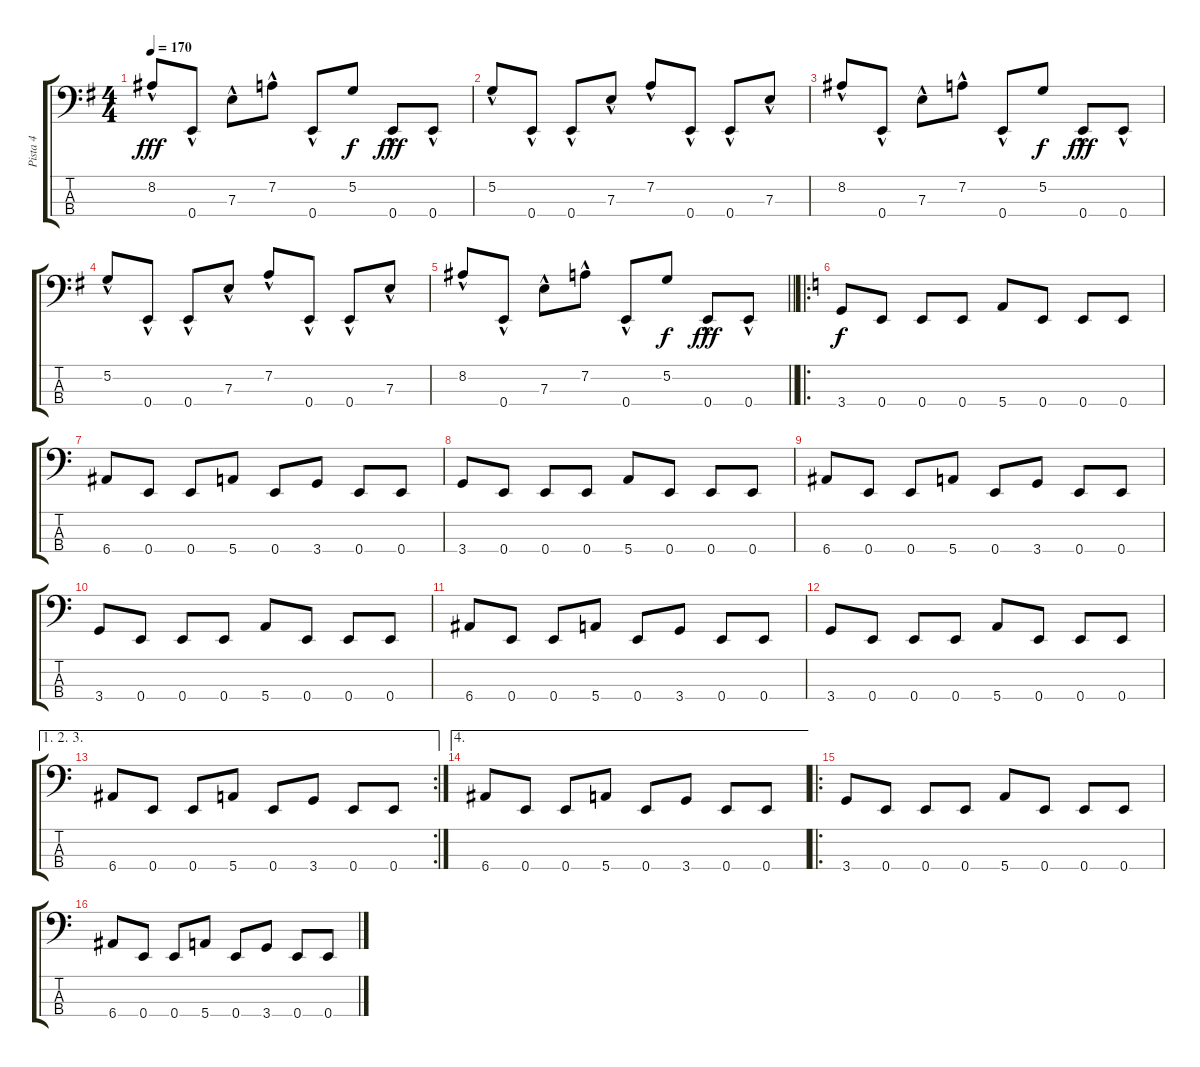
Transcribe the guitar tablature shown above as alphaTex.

\track ("Pista 4" "Pista 4") {instrument electricbassfinger}
\staff {score tabs}
\tuning (G2 D2 A1 E1) {hide}
\ts (4 4)
\tempo 170
\clef f4
\ks g
8.2{hac}.8{dy fff} 0.4{hac}.8 7.3{hac}.8 7.2{hac}.8 0.4{hac}.8 5.2.8{dy f} 0.4{hac}.8{dy fff} 0.4{hac}.8 |
5.2{hac}.8 0.4{hac}.8 0.4{hac}.8 7.3{hac}.8 7.2{hac}.8 0.4{hac}.8 0.4{hac}.8 7.3{hac}.8 |
8.2{hac}.8 0.4{hac}.8 7.3{hac}.8 7.2{hac}.8 0.4{hac}.8 5.2.8{dy f} 0.4{hac}.8{dy fff} 0.4{hac}.8 |
5.2{hac}.8 0.4{hac}.8 0.4{hac}.8 7.3{hac}.8 7.2{hac}.8 0.4{hac}.8 0.4{hac}.8 7.3{hac}.8 |
\barLineRight lightlight
8.2{hac}.8 0.4{hac}.8 7.3{hac}.8 7.2{hac}.8 0.4{hac}.8 5.2.8{dy f} 0.4{hac}.8{dy fff} 0.4{hac}.8 |
\ro
\ks c
3.4.8{dy f} 0.4.8 0.4.8 0.4.8 5.4.8 0.4.8 0.4.8 0.4.8 |
6.4.8 0.4.8 0.4.8 5.4.8 0.4.8 3.4.8 0.4.8 0.4.8 |
3.4.8 0.4.8 0.4.8 0.4.8 5.4.8 0.4.8 0.4.8 0.4.8 |
6.4.8 0.4.8 0.4.8 5.4.8 0.4.8 3.4.8 0.4.8 0.4.8 |
3.4.8 0.4.8 0.4.8 0.4.8 5.4.8 0.4.8 0.4.8 0.4.8 |
6.4.8 0.4.8 0.4.8 5.4.8 0.4.8 3.4.8 0.4.8 0.4.8 |
3.4.8 0.4.8 0.4.8 0.4.8 5.4.8 0.4.8 0.4.8 0.4.8 |
\ae (1 2 3)
\rc 2
6.4.8 0.4.8 0.4.8 5.4.8 0.4.8 3.4.8 0.4.8 0.4.8 |
\ae 4
6.4.8 0.4.8 0.4.8 5.4.8 0.4.8 3.4.8 0.4.8 0.4.8 |
\ro
3.4.8 0.4.8 0.4.8 0.4.8 5.4.8 0.4.8 0.4.8 0.4.8 |
6.4.8 0.4.8 0.4.8 5.4.8 0.4.8 3.4.8 0.4.8 0.4.8
